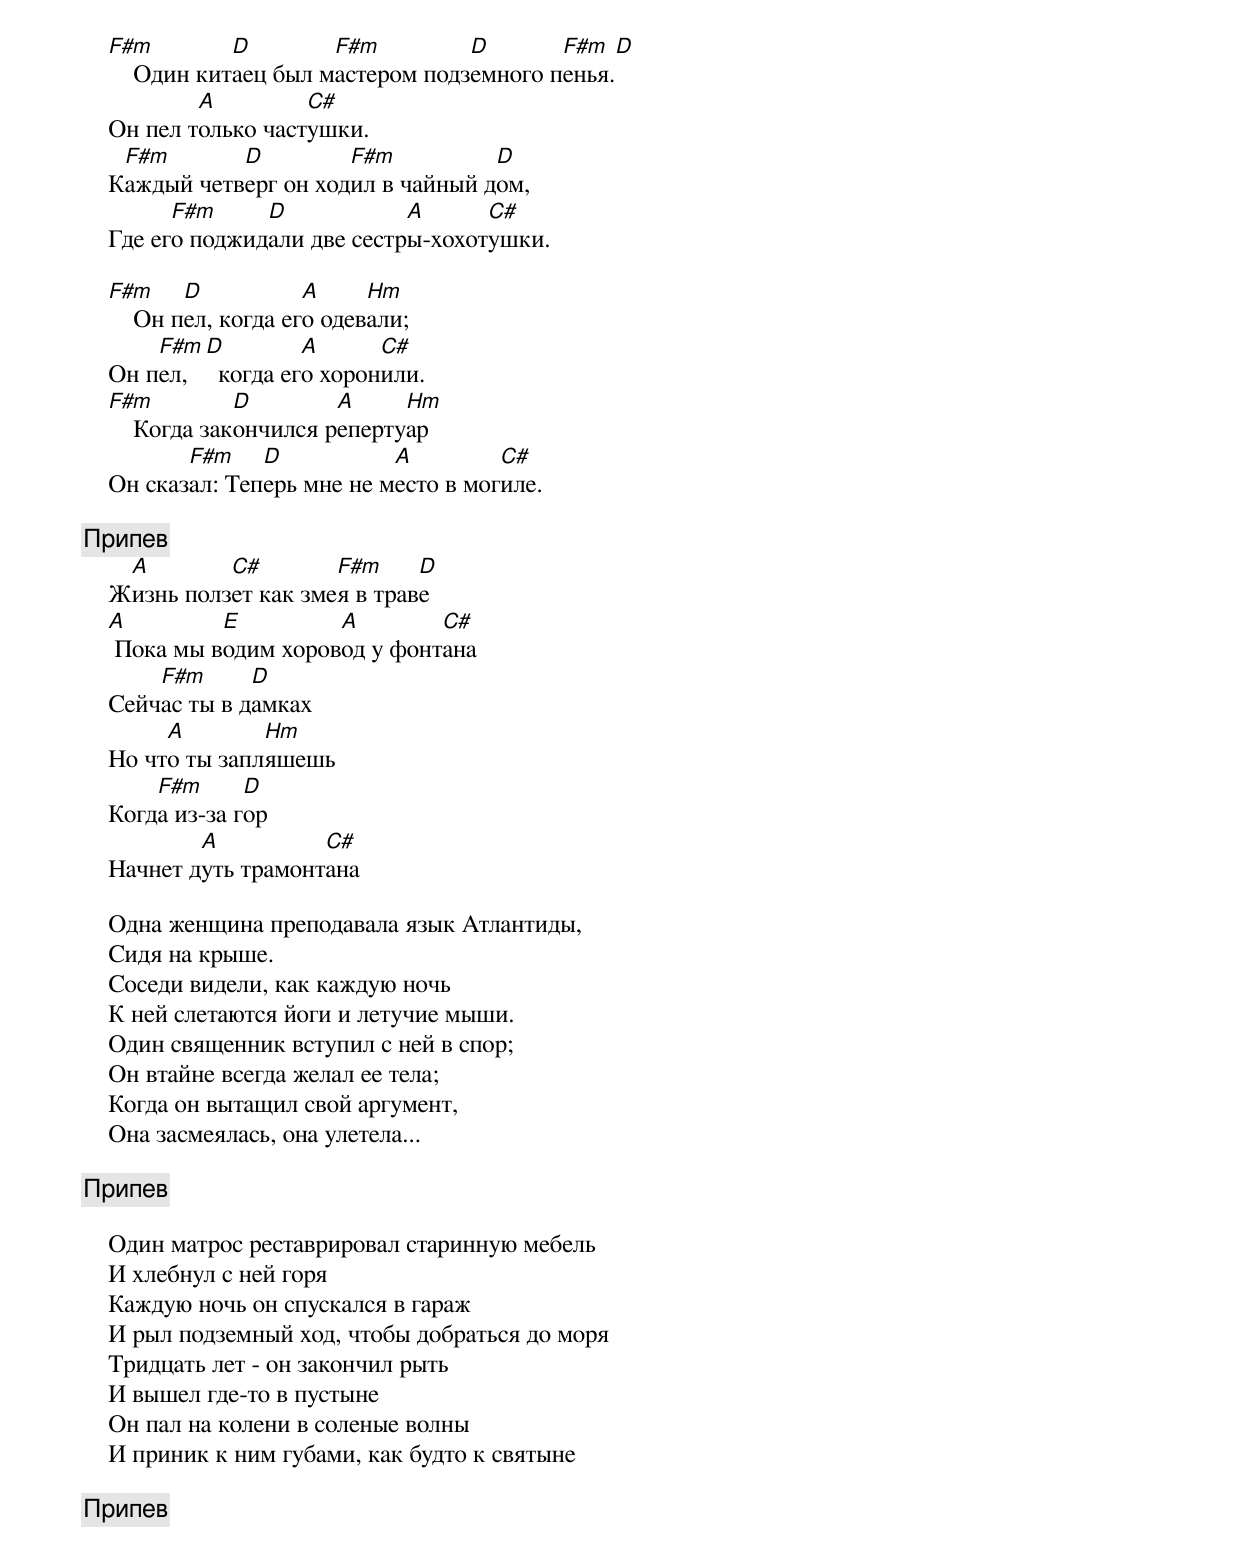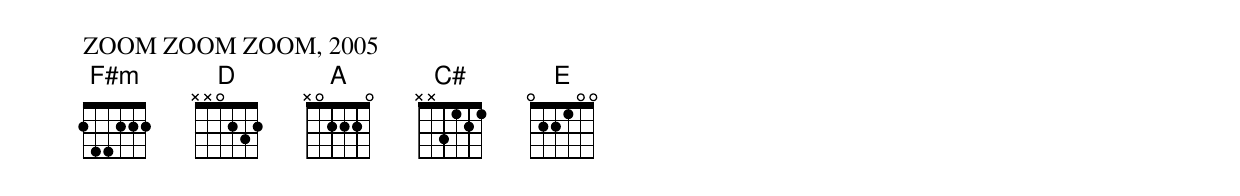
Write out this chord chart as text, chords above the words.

    F#m         D        F#m         D       F#m   D
        Один китаец был мастером подземного пенья.
            A         C#
    Он пел только частушки.
     F#m       D         F#m          D
    Каждый четверг он ходил в чайный дом,
          F#m     D            A      C#
    Где его поджидали две сестры-хохотушки.

    F#m     D           A     Hm
        Он пел, когда его одевали;
        F#m D         A      C#
    Он пел,   когда его хоронили.
    F#m          D        A     Hm
        Когда закончился репертуар
           F#m    D           A         C#
    Он сказал: Теперь мне не место в могиле.

    [Припев]
     A        C#        F#m     D
    Жизнь ползет как змея в траве
    A         E         A        C#
     Пока мы водим хоровод у фонтана
        F#m      D
    Сейчас ты в дамках
         A        Hm
    Но что ты запляшешь
        F#m      D
    Когда из-за гор
            A          C#
    Начнет дуть трамонтана

    Одна женщина преподавала язык Атлантиды,
    Сидя на крыше.
    Соседи видели, как каждую ночь
    К ней слетаются йоги и летучие мыши.
    Один священник вступил с ней в спор;
    Он втайне всегда желал ее тела;
    Когда он вытащил свой аргумент,
    Она засмеялась, она улетела...

    [Припев]

    Один матрос реставрировал старинную мебель
    И хлебнул с ней горя
    Каждую ночь он спускался в гараж
    И рыл подземный ход, чтобы добраться до моря
    Тридцать лет - он закончил рыть
    И вышел где-то в пустыне
    Он пал на колени в соленые волны
    И приник к ним губами, как будто к святыне

    [Припев]

ZOOM ZOOM ZOOM, 2005
